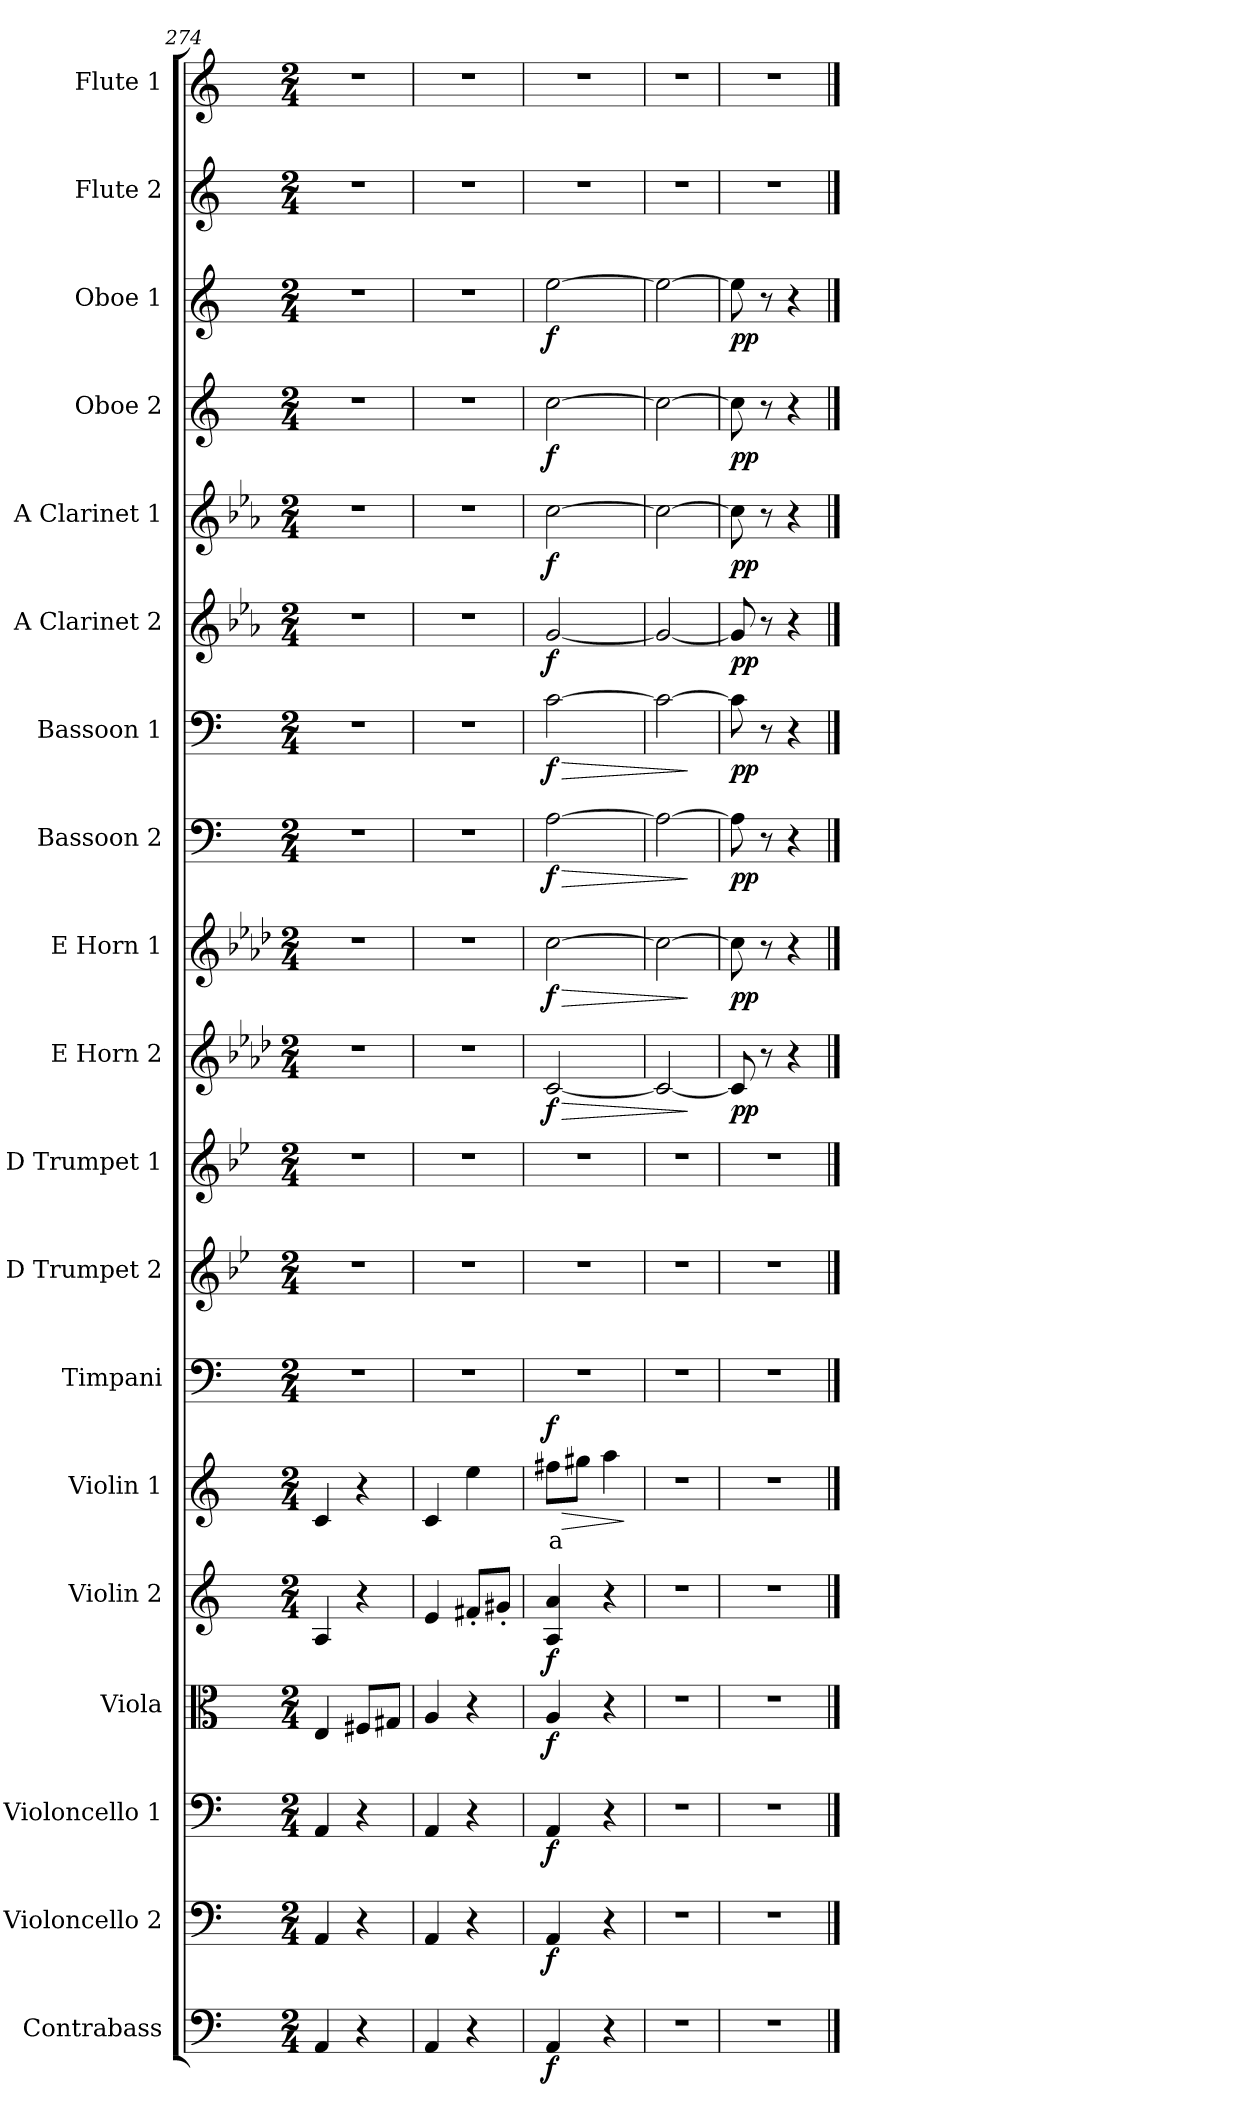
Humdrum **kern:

**kern	**dynam	**kern	**dynam	**kern	**dynam	**kern	**dynam	**kern	**dynam	**kern	**text	**dynam	**kern	**kern	**kern	**kern	**dynam	**kern	**dynam	**kern	**dynam	**kern	**dynam	**kern	**dynam	**kern	**dynam	**kern	**dynam	**kern	**dynam	**kern	**kern
*part19	*part19	*part18	*part18	*part17	*part17	*part16	*part16	*part15	*part15	*part14	*part14	*part14	*part13	*part12	*part11	*part10	*part10	*part9	*part9	*part8	*part8	*part7	*part7	*part6	*part6	*part5	*part5	*part4	*part4	*part3	*part3	*part2	*part1
*staff19	*staff19	*staff18	*staff18	*staff17	*staff17	*staff16	*staff16	*staff15	*staff15	*staff14	*staff14	*staff14	*staff13	*staff12	*staff11	*staff10	*staff10	*staff9	*staff9	*staff8	*staff8	*staff7	*staff7	*staff6	*staff6	*staff5	*staff5	*staff4	*staff4	*staff3	*staff3	*staff2	*staff1
*I"Contrabass	*	*I"Violoncello 2	*	*I"Violoncello 1	*	*I"Viola	*	*I"Violin 2	*	*I"Violin 1	*	*	*I"Timpani	*I"D Trumpet 2	*I"D Trumpet 1	*I"E Horn 2	*	*I"E Horn 1	*	*I"Bassoon 2	*	*I"Bassoon 1	*	*I"A Clarinet 2	*	*I"A Clarinet 1	*	*I"Oboe 2	*	*I"Oboe 1	*	*I"Flute 2	*I"Flute 1
*I'Cb	*	*I'Vc 2	*	*I'Vc 1	*	*I'Vla	*	*I'Vln 2	*	*I'Vln 1	*	*	*I'Timp	*I'Tpt 2	*I'Tpt 1	*I'Hn 2	*	*I'Hn 1	*	*I'Bsn 2	*	*I'Bsn 1	*	*I'Cl 2	*	*I'Cl 1	*	*I'Ob 2	*	*I'Ob 1	*	*I'Fl 2	*I'Fl 1
*clefF4	*	*clefF4	*	*clefF4	*	*clefC3	*	*clefG2	*	*clefG2	*	*	*clefF4	*clefG2	*clefG2	*clefG2	*	*clefG2	*	*clefF4	*	*clefF4	*	*clefG2	*	*clefG2	*	*clefG2	*	*clefG2	*	*clefG2	*clefG2
*ITrd7c12	*	*	*	*	*	*	*	*	*	*	*	*	*	*ITrd-1c-2	*ITrd-1c-2	*ITrd5c8	*	*ITrd5c8	*	*	*	*	*	*ITrd2c3	*	*ITrd2c3	*	*	*	*	*	*	*
*k[]	*	*k[]	*	*k[]	*	*k[]	*	*k[]	*	*k[]	*	*	*k[]	*k[]	*k[]	*k[]	*	*k[]	*	*k[]	*	*k[]	*	*k[]	*	*k[]	*	*k[]	*	*k[]	*	*k[]	*k[]
*M2/4	*	*M2/4	*	*M2/4	*	*M2/4	*	*M2/4	*	*M2/4	*	*	*M2/4	*M2/4	*M2/4	*M2/4	*	*M2/4	*	*M2/4	*	*M2/4	*	*M2/4	*	*M2/4	*	*M2/4	*	*M2/4	*	*M2/4	*M2/4
=274	=274	=274	=274	=274	=274	=274	=274	=274	=274	=274	=274	=274	=274	=274	=274	=274	=274	=274	=274	=274	=274	=274	=274	=274	=274	=274	=274	=274	=274	=274	=274	=274	=274
4AAA/	.	4AA/	.	4AA/	.	4E/	.	4A/	.	4c/	.	.	2r	2r	2r	2r	.	2r	.	2r	.	2r	.	2r	.	2r	.	2r	.	2r	.	2r	2r
4r	.	4r	.	4r	.	8F#X/L	.	4r	.	4r	.	.	.	.	.	.	.	.	.	.	.	.	.	.	.	.	.	.	.	.	.	.	.
.	.	.	.	.	.	8G#X/J	.	.	.	.	.	.	.	.	.	.	.	.	.	.	.	.	.	.	.	.	.	.	.	.	.	.	.
=275	=275	=275	=275	=275	=275	=275	=275	=275	=275	=275	=275	=275	=275	=275	=275	=275	=275	=275	=275	=275	=275	=275	=275	=275	=275	=275	=275	=275	=275	=275	=275	=275	=275
4AAA/	.	4AA/	.	4AA/	.	4A/	.	4e/	.	4c/	.	.	2r	2r	2r	2r	.	2r	.	2r	.	2r	.	2r	.	2r	.	2r	.	2r	.	2r	2r
4r	.	4r	.	4r	.	4r	.	8f#X'/L	.	4ee\	.	.	.	.	.	.	.	.	.	.	.	.	.	.	.	.	.	.	.	.	.	.	.
.	.	.	.	.	.	.	.	8g#X'/J	.	.	.	.	.	.	.	.	.	.	.	.	.	.	.	.	.	.	.	.	.	.	.	.	.
=276	=276	=276	=276	=276	=276	=276	=276	=276	=276	=276	=276	=276	=276	=276	=276	=276	=276	=276	=276	=276	=276	=276	=276	=276	=276	=276	=276	=276	=276	=276	=276	=276	=276
!	!LO:DY:b	!	!LO:DY:b	!	!LO:DY:b	!	!LO:DY:b	!	!LO:DY:b	!	!LO:LY:b:color=#FF0000	!LO:HP:b	!	!	!	!	!LO:HP:b	!	!LO:HP:b	!	!LO:HP:b	!	!LO:HP:b	!	!	!	!	!	!	!	!	!	!
!	!	!	!	!	!	!	!	!	!	!	!	!LO:DY:n=1:b	!	!	!	!	!LO:DY:n=1:b	!	!LO:DY:n=1:b	!	!LO:DY:n=1:b	!	!LO:DY:n=1:b	!	!LO:DY:b	!	!LO:DY:b	!	!LO:DY:b	!	!LO:DY:b	!	!
4AAA/	f	4AA/	f	4AA/	f	4A/	f	4A/ 4a/	f	8ff#X\L	a	> f	2r	2r	2r	[2E/	> f	[2e\	> f	[2A\	> f	[2c\	> f	[2e/	f	[2a\	f	[2cc\	f	[2ee\	f	2r	2r
.	.	.	.	.	.	.	.	.	.	8gg#X\J	.	.	.	.	.	.	.	.	.	.	.	.	.	.	.	.	.	.	.	.	.	.	.
4r	.	4r	.	4r	.	4r	.	4r	.	4aa\	.	.	.	.	.	.	.	.	.	.	.	.	.	.	.	.	.	.	.	.	.	.	.
.	.	.	.	.	.	.	.	.	.	.	.	]	.	.	.	.	.	.	.	.	.	.	.	.	.	.	.	.	.	.	.	.	.
=277	=277	=277	=277	=277	=277	=277	=277	=277	=277	=277	=277	=277	=277	=277	=277	=277	=277	=277	=277	=277	=277	=277	=277	=277	=277	=277	=277	=277	=277	=277	=277	=277	=277
2r	.	2r	.	2r	.	2r	.	2r	.	2r	.	.	2r	2r	2r	2E/_	.	2e\_	.	2A\_	.	2c\_	.	2e/_	.	2a\_	.	2cc\_	.	2ee\_	.	2r	2r
.	.	.	.	.	.	.	.	.	.	.	.	.	.	.	.	.	]	.	]	.	]	.	]	.	.	.	.	.	.	.	.	.	.
=278	=278	=278	=278	=278	=278	=278	=278	=278	=278	=278	=278	=278	=278	=278	=278	=278	=278	=278	=278	=278	=278	=278	=278	=278	=278	=278	=278	=278	=278	=278	=278	=278	=278
!	!	!	!	!	!	!	!	!	!	!	!	!	!	!	!	!	!LO:DY:b	!	!LO:DY:b	!	!LO:DY:b	!	!LO:DY:b	!	!LO:DY:b	!	!LO:DY:b	!	!LO:DY:b	!	!LO:DY:b	!	!
2r	.	2r	.	2r	.	2r	.	2r	.	2r	.	.	2r	2r	2r	8E/]	pp	8e\]	pp	8A\]	pp	8c\]	pp	8e/]	pp	8a\]	pp	8cc\]	pp	8ee\]	pp	2r	2r
.	.	.	.	.	.	.	.	.	.	.	.	.	.	.	.	8r	.	8r	.	8r	.	8r	.	8r	.	8r	.	8r	.	8r	.	.	.
.	.	.	.	.	.	.	.	.	.	.	.	.	.	.	.	4r	.	4r	.	4r	.	4r	.	4r	.	4r	.	4r	.	4r	.	.	.
==	==	==	==	==	==	==	==	==	==	==	==	==	==	==	==	==	==	==	==	==	==	==	==	==	==	==	==	==	==	==	==	==	==
*-	*-	*-	*-	*-	*-	*-	*-	*-	*-	*-	*-	*-	*-	*-	*-	*-	*-	*-	*-	*-	*-	*-	*-	*-	*-	*-	*-	*-	*-	*-	*-	*-	*-
